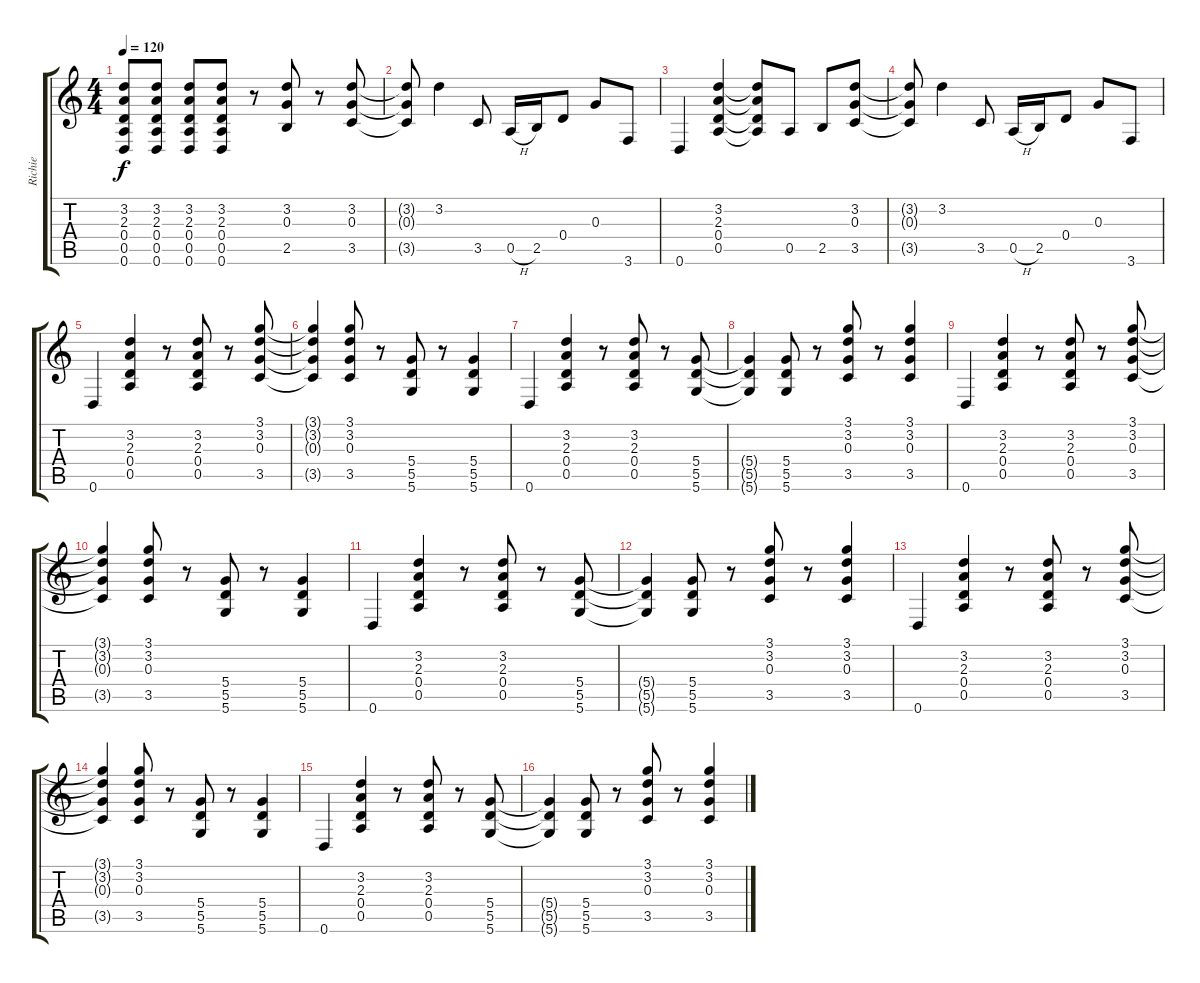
\track ("Richie" "Richie") {instrument distortionguitar}
\staff {score tabs}
\tuning (E4 B3 G3 D3 A2 D2) {hide}
\ts (4 4)
\tempo 120
\clef g2
\ks c
(3.2 2.3 0.4 0.5 0.6).8{dy f instrument distortionguitar} (3.2 2.3 0.4 0.5 0.6).8 (3.2 2.3 0.4 0.5 0.6).8 (3.2 2.3 0.4 0.5 0.6).8 r.8 (3.2 0.3 2.5).8 r.8 (3.2 0.3 3.5).8 |
(3.2{t} 0.3{t} 3.5{t}).8 3.2.4 3.5.8 0.5{h}.16 2.5.16 0.4.8 0.3.8 3.6.8 |
0.6.4 (3.2 2.3 0.4 0.5).4 (3.2{t} 2.3{t} 0.4{t} 0.5{t}).8 0.5.8 2.5.8 (3.2 0.3 3.5).8 |
(3.2{t} 0.3{t} 3.5{t}).8 3.2.4 3.5.8 0.5{h}.16 2.5.16 0.4.8 0.3.8 3.6.8 |
0.6.4 (3.2 2.3 0.4 0.5).4 r.8 (3.2 2.3 0.4 0.5).8 r.8 (3.1 3.2 0.3 3.5).8 |
(3.1{t} 3.2{t} 0.3{t} 3.5{t}).4 (3.1 3.2 0.3 3.5).8 r.8 (5.4 5.5 5.6).8 r.8 (5.4 5.5 5.6).4 |
0.6.4 (3.2 2.3 0.4 0.5).4 r.8 (3.2 2.3 0.4 0.5).8 r.8 (5.4 5.5 5.6).8 |
(5.4{t} 5.5{t} 5.6{t}).4 (5.4 5.5 5.6).8 r.8 (3.1 3.2 0.3 3.5).8 r.8 (3.1 3.2 0.3 3.5).4 |
0.6.4 (3.2 2.3 0.4 0.5).4 r.8 (3.2 2.3 0.4 0.5).8 r.8 (3.1 3.2 0.3 3.5).8 |
(3.1{t} 3.2{t} 0.3{t} 3.5{t}).4 (3.1 3.2 0.3 3.5).8 r.8 (5.4 5.5 5.6).8 r.8 (5.4 5.5 5.6).4 |
0.6.4 (3.2 2.3 0.4 0.5).4 r.8 (3.2 2.3 0.4 0.5).8 r.8 (5.4 5.5 5.6).8 |
(5.4{t} 5.5{t} 5.6{t}).4 (5.4 5.5 5.6).8 r.8 (3.1 3.2 0.3 3.5).8 r.8 (3.1 3.2 0.3 3.5).4 |
0.6.4 (3.2 2.3 0.4 0.5).4 r.8 (3.2 2.3 0.4 0.5).8 r.8 (3.1 3.2 0.3 3.5).8 |
(3.1{t} 3.2{t} 0.3{t} 3.5{t}).4 (3.1 3.2 0.3 3.5).8 r.8 (5.4 5.5 5.6).8 r.8 (5.4 5.5 5.6).4 |
0.6.4 (3.2 2.3 0.4 0.5).4 r.8 (3.2 2.3 0.4 0.5).8 r.8 (5.4 5.5 5.6).8 |
(5.4{t} 5.5{t} 5.6{t}).4 (5.4 5.5 5.6).8 r.8 (3.1 3.2 0.3 3.5).8 r.8 (3.1 3.2 0.3 3.5).4
